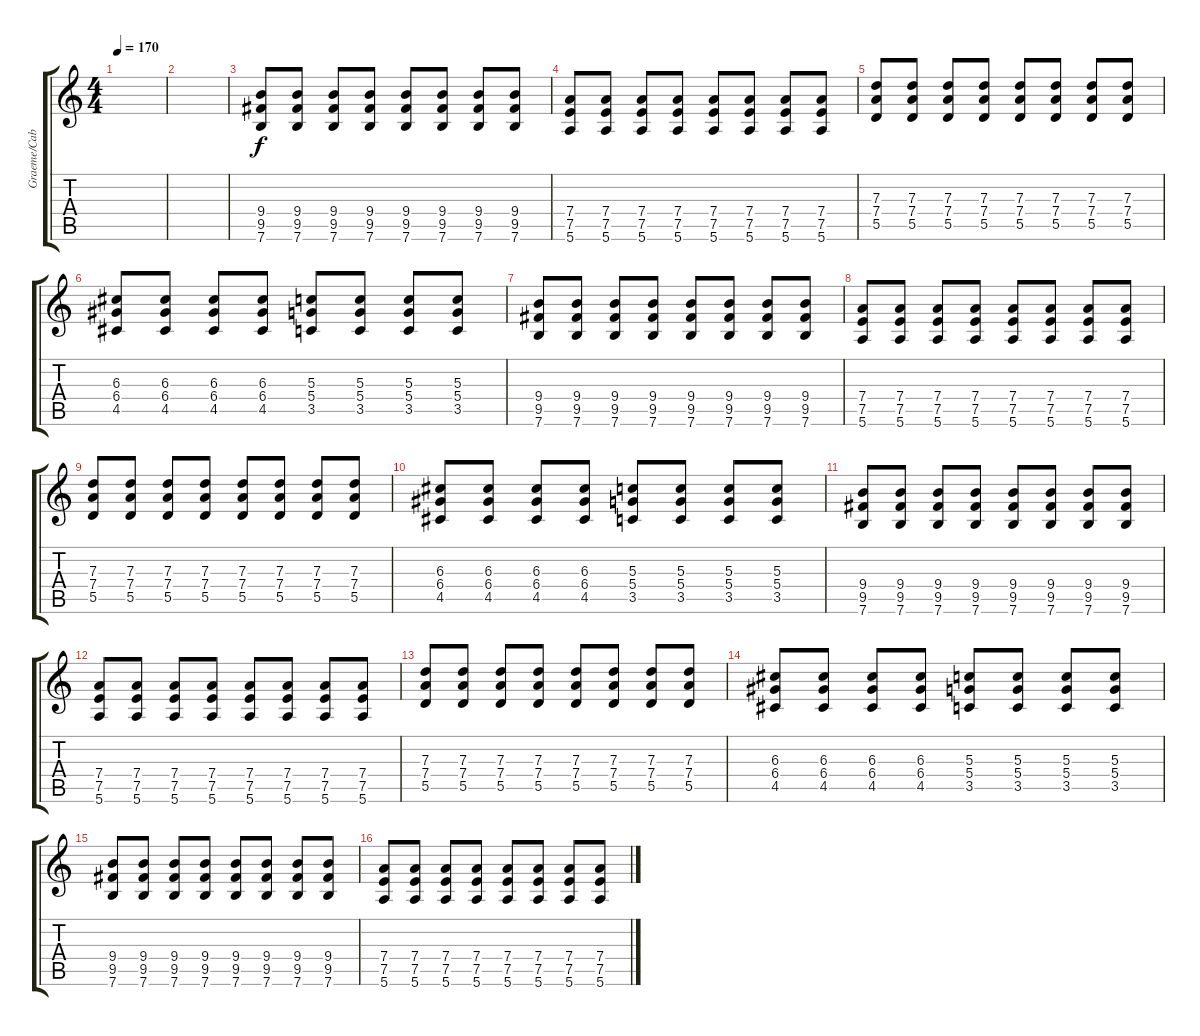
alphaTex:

\track ("Graeme/Cabble Guitar" "Graeme/Cab") {instrument overdrivenguitar}
\staff {score tabs}
\tuning (E4 B3 G3 D3 A2 E2) {hide}
\ts (4 4)
\tempo 170
\clef g2
\ks c
|
|
(9.4 9.5 7.6).8 (9.4 9.5 7.6).8 (9.4 9.5 7.6).8 (9.4 9.5 7.6).8 (9.4 9.5 7.6).8 (9.4 9.5 7.6).8 (9.4 9.5 7.6).8 (9.4 9.5 7.6).8 |
(7.4 7.5 5.6).8 (7.4 7.5 5.6).8 (7.4 7.5 5.6).8 (7.4 7.5 5.6).8 (7.4 7.5 5.6).8 (7.4 7.5 5.6).8 (7.4 7.5 5.6).8 (7.4 7.5 5.6).8 |
(7.3 7.4 5.5).8 (7.3 7.4 5.5).8 (7.3 7.4 5.5).8 (7.3 7.4 5.5).8 (7.3 7.4 5.5).8 (7.3 7.4 5.5).8 (7.3 7.4 5.5).8 (7.3 7.4 5.5).8 |
(6.3 6.4 4.5).8 (6.3 6.4 4.5).8 (6.3 6.4 4.5).8 (6.3 6.4 4.5).8 (5.3 5.4 3.5).8 (5.3 5.4 3.5).8 (5.3 5.4 3.5).8 (5.3 5.4 3.5).8 |
(9.4 9.5 7.6).8 (9.4 9.5 7.6).8 (9.4 9.5 7.6).8 (9.4 9.5 7.6).8 (9.4 9.5 7.6).8 (9.4 9.5 7.6).8 (9.4 9.5 7.6).8 (9.4 9.5 7.6).8 |
(7.4 7.5 5.6).8 (7.4 7.5 5.6).8 (7.4 7.5 5.6).8 (7.4 7.5 5.6).8 (7.4 7.5 5.6).8 (7.4 7.5 5.6).8 (7.4 7.5 5.6).8 (7.4 7.5 5.6).8 |
(7.3 7.4 5.5).8 (7.3 7.4 5.5).8 (7.3 7.4 5.5).8 (7.3 7.4 5.5).8 (7.3 7.4 5.5).8 (7.3 7.4 5.5).8 (7.3 7.4 5.5).8 (7.3 7.4 5.5).8 |
(6.3 6.4 4.5).8 (6.3 6.4 4.5).8 (6.3 6.4 4.5).8 (6.3 6.4 4.5).8 (5.3 5.4 3.5).8 (5.3 5.4 3.5).8 (5.3 5.4 3.5).8 (5.3 5.4 3.5).8 |
(9.4 9.5 7.6).8 (9.4 9.5 7.6).8 (9.4 9.5 7.6).8 (9.4 9.5 7.6).8 (9.4 9.5 7.6).8 (9.4 9.5 7.6).8 (9.4 9.5 7.6).8 (9.4 9.5 7.6).8 |
(7.4 7.5 5.6).8 (7.4 7.5 5.6).8 (7.4 7.5 5.6).8 (7.4 7.5 5.6).8 (7.4 7.5 5.6).8 (7.4 7.5 5.6).8 (7.4 7.5 5.6).8 (7.4 7.5 5.6).8 |
(7.3 7.4 5.5).8 (7.3 7.4 5.5).8 (7.3 7.4 5.5).8 (7.3 7.4 5.5).8 (7.3 7.4 5.5).8 (7.3 7.4 5.5).8 (7.3 7.4 5.5).8 (7.3 7.4 5.5).8 |
(6.3 6.4 4.5).8 (6.3 6.4 4.5).8 (6.3 6.4 4.5).8 (6.3 6.4 4.5).8 (5.3 5.4 3.5).8 (5.3 5.4 3.5).8 (5.3 5.4 3.5).8 (5.3 5.4 3.5).8 |
(9.4 9.5 7.6).8 (9.4 9.5 7.6).8 (9.4 9.5 7.6).8 (9.4 9.5 7.6).8 (9.4 9.5 7.6).8 (9.4 9.5 7.6).8 (9.4 9.5 7.6).8 (9.4 9.5 7.6).8 |
(7.4 7.5 5.6).8 (7.4 7.5 5.6).8 (7.4 7.5 5.6).8 (7.4 7.5 5.6).8 (7.4 7.5 5.6).8 (7.4 7.5 5.6).8 (7.4 7.5 5.6).8 (7.4 7.5 5.6).8
